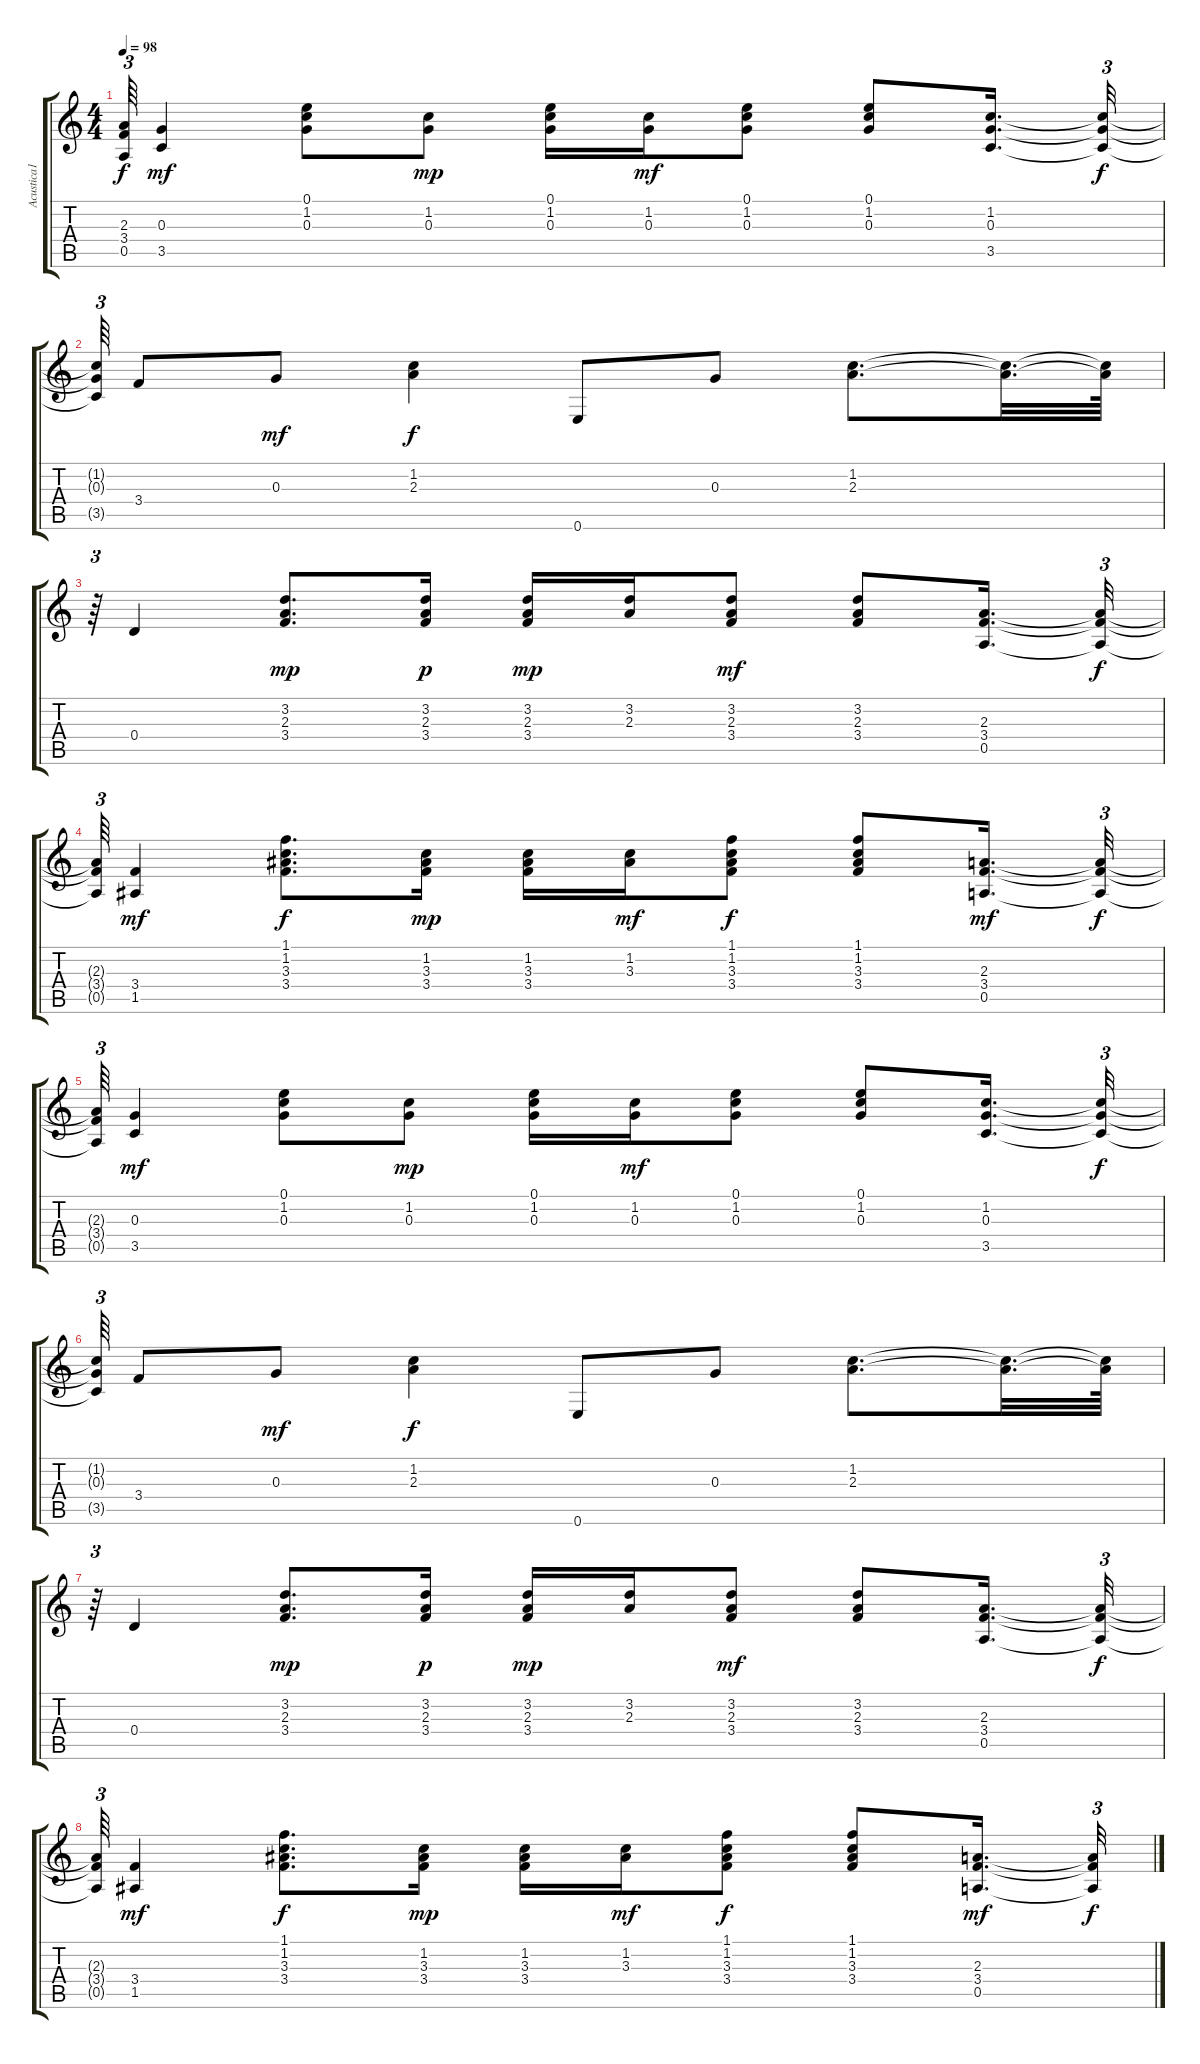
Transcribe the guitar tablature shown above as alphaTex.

\track ("Acustica1" "Acustica1") {instrument acousticguitarsteel}
\staff {score tabs}
\tuning (E4 B3 G3 D3 A2 E2) {hide}
\ts (4 4)
\tempo 98
\clef g2
\ks c
(2.3{t} 3.4{t} 0.5{t}).64{tu (3 2) dy f} (0.3 3.5).4{dy mf} (0.1 1.2 0.3).8 (1.2 0.3).8{dy mp} (0.1 1.2 0.3).16 (1.2 0.3).16{dy mf} (0.1 1.2 0.3).8 (0.1 1.2 0.3).8 (1.2 0.3 3.5).16{d} (1.2{t} 0.3{t} 3.5{t}).32{tu (3 2) dy f} |
(1.2{t} 0.3{t} 3.5{t}).64{tu (3 2)} 3.4.8 0.3.8{dy mf} (1.2 2.3).4{dy f} 0.6.8 0.3.8 (1.2 2.3).8{d} (1.2{t} 2.3{t}).32{d} (1.2{t} 2.3{t}).64 |
r.64{tu (3 2)} 0.4.4 (3.2 2.3 3.4).8{d dy mp} (3.2 2.3 3.4).16{dy p} (3.2 2.3 3.4).16{dy mp} (3.2 2.3).16 (3.2 2.3 3.4).8{dy mf} (3.2 2.3 3.4).8 (2.3 3.4 0.5).16{d} (2.3{t} 3.4{t} 0.5{t}).32{tu (3 2) dy f} |
(2.3{t} 3.4{t} 0.5{t}).64{tu (3 2)} (3.4 1.5).4{dy mf} (1.1 1.2 3.3 3.4).8{d dy f} (1.2 3.3 3.4).16{dy mp} (1.2 3.3 3.4).16 (1.2 3.3).16{dy mf} (1.1 1.2 3.3 3.4).8{dy f} (1.1 1.2 3.3 3.4).8 (2.3 3.4 0.5).16{d dy mf} (2.3{t} 3.4{t} 0.5{t}).32{tu (3 2) dy f} |
(2.3{t} 3.4{t} 0.5{t}).64{tu (3 2)} (0.3 3.5).4{dy mf} (0.1 1.2 0.3).8 (1.2 0.3).8{dy mp} (0.1 1.2 0.3).16 (1.2 0.3).16{dy mf} (0.1 1.2 0.3).8 (0.1 1.2 0.3).8 (1.2 0.3 3.5).16{d} (1.2{t} 0.3{t} 3.5{t}).32{tu (3 2) dy f} |
(1.2{t} 0.3{t} 3.5{t}).64{tu (3 2)} 3.4.8 0.3.8{dy mf} (1.2 2.3).4{dy f} 0.6.8 0.3.8 (1.2 2.3).8{d} (1.2{t} 2.3{t}).32{d} (1.2{t} 2.3{t}).64 |
r.64{tu (3 2)} 0.4.4 (3.2 2.3 3.4).8{d dy mp} (3.2 2.3 3.4).16{dy p} (3.2 2.3 3.4).16{dy mp} (3.2 2.3).16 (3.2 2.3 3.4).8{dy mf} (3.2 2.3 3.4).8 (2.3 3.4 0.5).16{d} (2.3{t} 3.4{t} 0.5{t}).32{tu (3 2) dy f} |
(2.3{t} 3.4{t} 0.5{t}).64{tu (3 2)} (3.4 1.5).4{dy mf} (1.1 1.2 3.3 3.4).8{d dy f} (1.2 3.3 3.4).16{dy mp} (1.2 3.3 3.4).16 (1.2 3.3).16{dy mf} (1.1 1.2 3.3 3.4).8{dy f} (1.1 1.2 3.3 3.4).8 (2.3 3.4 0.5).16{d dy mf} (2.3{t} 3.4{t} 0.5{t}).32{tu (3 2) dy f}
